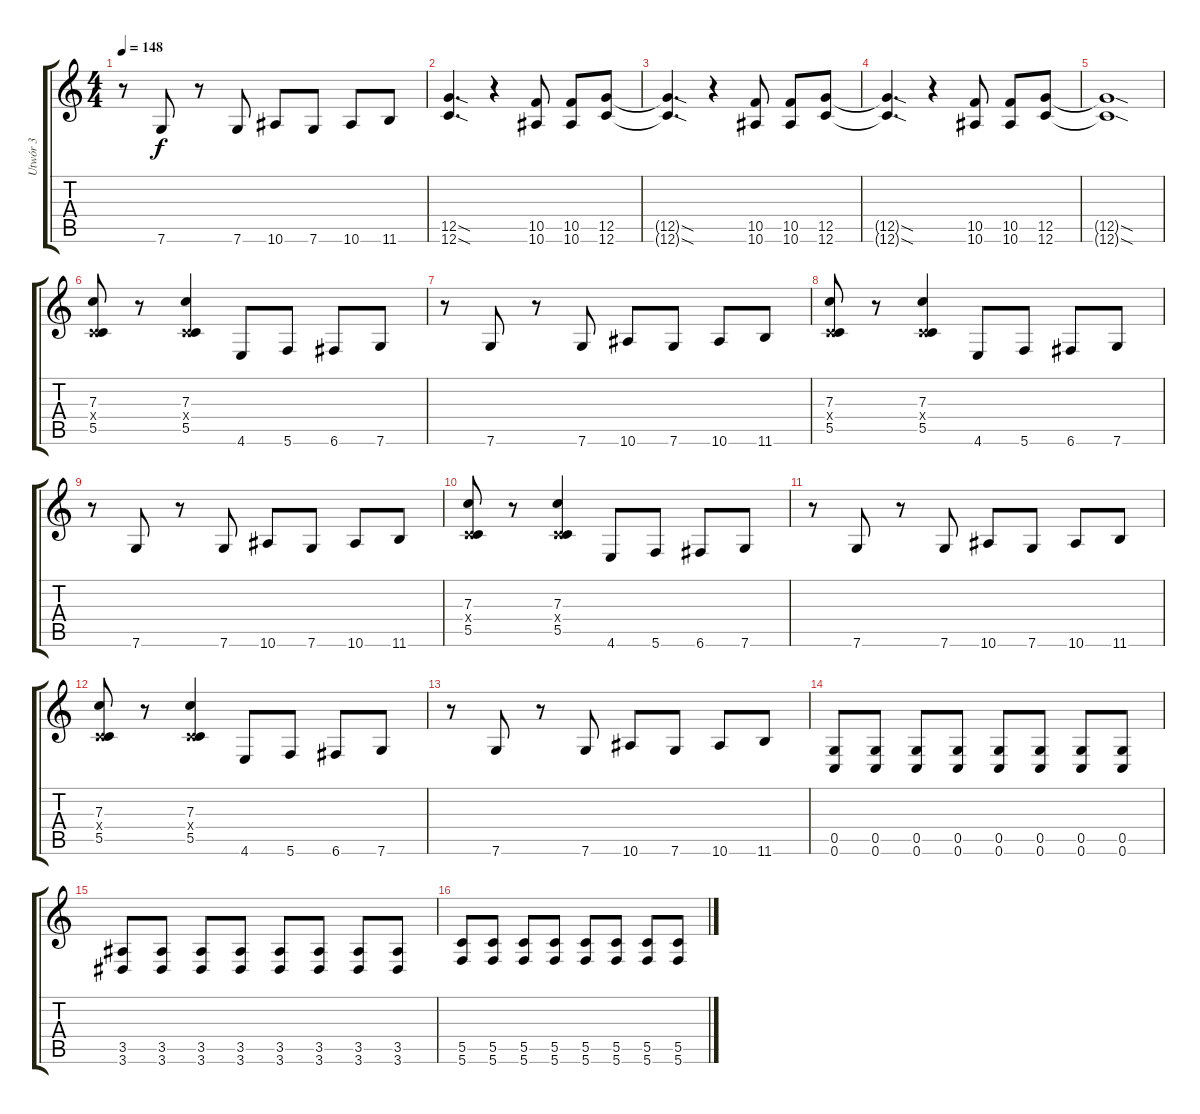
\track ("Utwór 3" "Utwór 3") {instrument distortionguitar}
\staff {score tabs}
\tuning (D4 A3 F3 C3 G2 C2) {hide}
\ts (4 4)
\tempo 148
\clef g2
\ks c
r.8{dy f} 7.6.8 r.8 7.6.8 10.6.8 7.6.8 10.6.8 11.6.8 |
(12.5{sod} 12.6{sod}).4{d} r.4 (10.5 10.6).8 (10.5 10.6).8 (12.5 12.6).8 |
(12.5{sod t} 12.6{sod t}).4{d} r.4 (10.5 10.6).8 (10.5 10.6).8 (12.5 12.6).8 |
(12.5{sod t} 12.6{sod t}).4{d} r.4 (10.5 10.6).8 (10.5 10.6).8 (12.5 12.6).8 |
(12.5{sod t} 12.6{sod t}).1 |
(7.3 0.4{x} 5.5).8 r.8 (7.3 0.4{x} 5.5).4 4.6.8 5.6.8 6.6.8 7.6.8 |
r.8 7.6.8 r.8 7.6.8 10.6.8 7.6.8 10.6.8 11.6.8 |
(7.3 0.4{x} 5.5).8 r.8 (7.3 0.4{x} 5.5).4 4.6.8 5.6.8 6.6.8 7.6.8 |
r.8 7.6.8 r.8 7.6.8 10.6.8 7.6.8 10.6.8 11.6.8 |
(7.3 0.4{x} 5.5).8 r.8 (7.3 0.4{x} 5.5).4 4.6.8 5.6.8 6.6.8 7.6.8 |
r.8 7.6.8 r.8 7.6.8 10.6.8 7.6.8 10.6.8 11.6.8 |
(7.3 0.4{x} 5.5).8 r.8 (7.3 0.4{x} 5.5).4 4.6.8 5.6.8 6.6.8 7.6.8 |
r.8 7.6.8 r.8 7.6.8 10.6.8 7.6.8 10.6.8 11.6.8 |
(0.5 0.6).8 (0.5 0.6).8 (0.5 0.6).8 (0.5 0.6).8 (0.5 0.6).8 (0.5 0.6).8 (0.5 0.6).8 (0.5 0.6).8 |
(3.5 3.6).8 (3.5 3.6).8 (3.5 3.6).8 (3.5 3.6).8 (3.5 3.6).8 (3.5 3.6).8 (3.5 3.6).8 (3.5 3.6).8 |
(5.5 5.6).8 (5.5 5.6).8 (5.5 5.6).8 (5.5 5.6).8 (5.5 5.6).8 (5.5 5.6).8 (5.5 5.6).8 (5.5 5.6).8
